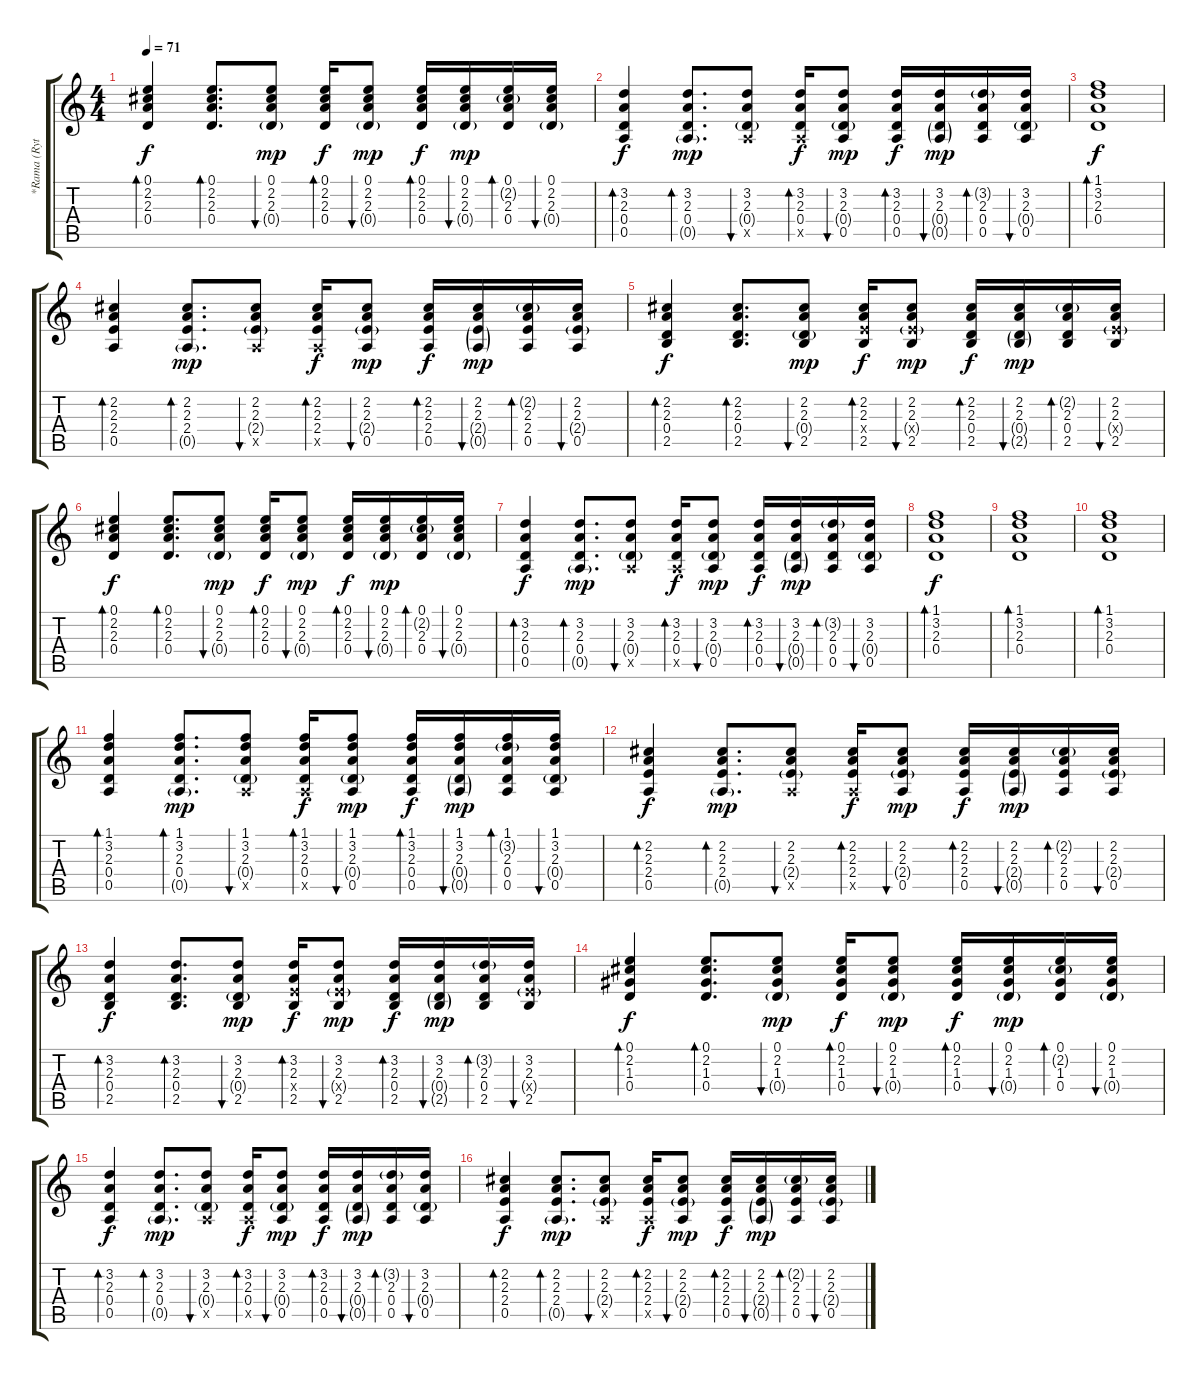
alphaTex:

\track ("*Rama (Rythm Guitar)" "*Rama (Ryt") {instrument electricguitarclean}
\staff {score tabs}
\tuning (E4 B3 G3 D3 A2 E2) {hide}
\ts (4 4)
\tempo 71
\clef g2
\ks c
(0.1 2.2 2.3 0.4).4{bd 60 dy f} (0.1 2.2 2.3 0.4).8{d bd 60} (0.1 2.2 2.3 0.4{g}).8{bu 60 dy mp} (0.1 2.2 2.3 0.4).16{bd 60 dy f} (0.1 2.2 2.3 0.4{g}).8{bu 60 dy mp} (0.1 2.2 2.3 0.4).16{bd 60 dy f} (0.1 2.2 2.3 0.4{g}).16{bu 60 dy mp} (0.1 2.2{g} 2.3 0.4).16{bd 60} (0.1 2.2 2.3 0.4{g}).16{bu 60} |
(3.2 2.3 0.4 0.5).4{bd 60 dy f} (3.2 2.3 0.4 0.5{g}).8{d bd 60 dy mp} (3.2 2.3 0.4{g} 0.5{x}).8{bu 60} (3.2 2.3 0.4 0.5{x}).16{bd 60 dy f} (3.2 2.3 0.4{g} 0.5).8{bu 60 dy mp} (3.2 2.3 0.4 0.5).16{bd 60 dy f} (3.2 2.3 0.4{g} 0.5{g}).16{bu 60 dy mp} (3.2{g} 2.3 0.4 0.5).16{bd 60} (3.2 2.3 0.4{g} 0.5).16{bu 60} |
(1.1 3.2 2.3 0.4).1{bd 120 dy f} |
(2.2 2.3 2.4 0.5).4{bd 60} (2.2 2.3 2.4 0.5{g}).8{d bd 60 dy mp} (2.2 2.3 2.4{g} 0.5{x}).8{bu 60} (2.2 2.3 2.4 0.5{x}).16{bd 60 dy f} (2.2 2.3 2.4{g} 0.5).8{bu 60 dy mp} (2.2 2.3 2.4 0.5).16{bd 60 dy f} (2.2 2.3 2.4{g} 0.5{g}).16{bu 60 dy mp} (2.2{g} 2.3 2.4 0.5).16{bd 60} (2.2 2.3 2.4{g} 0.5).16{bu 60} |
(2.2 2.3 0.4 2.5).4{bd 60 dy f} (2.2 2.3 0.4 2.5).8{d bd 60} (2.2 2.3 0.4{g} 2.5).8{bu 60 dy mp} (2.2 2.3 2.4{x} 2.5).16{bd 60 dy f} (2.2 2.3 2.4{g x} 2.5).8{bu 60 dy mp} (2.2 2.3 0.4 2.5).16{bd 60 dy f} (2.2 2.3 0.4{g} 2.5{g}).16{bu 60 dy mp} (2.2{g} 2.3 0.4 2.5).16{bd 60} (2.2 2.3 2.4{g x} 2.5).16{bu 60} |
(0.1 2.2 2.3 0.4).4{bd 60 dy f} (0.1 2.2 2.3 0.4).8{d bd 60} (0.1 2.2 2.3 0.4{g}).8{bu 60 dy mp} (0.1 2.2 2.3 0.4).16{bd 60 dy f} (0.1 2.2 2.3 0.4{g}).8{bu 60 dy mp} (0.1 2.2 2.3 0.4).16{bd 60 dy f} (0.1 2.2 2.3 0.4{g}).16{bu 60 dy mp} (0.1 2.2{g} 2.3 0.4).16{bd 60} (0.1 2.2 2.3 0.4{g}).16{bu 60} |
(3.2 2.3 0.4 0.5).4{bd 60 dy f} (3.2 2.3 0.4 0.5{g}).8{d bd 60 dy mp} (3.2 2.3 0.4{g} 0.5{x}).8{bu 60} (3.2 2.3 0.4 0.5{x}).16{bd 60 dy f} (3.2 2.3 0.4{g} 0.5).8{bu 60 dy mp} (3.2 2.3 0.4 0.5).16{bd 60 dy f} (3.2 2.3 0.4{g} 0.5{g}).16{bu 60 dy mp} (3.2{g} 2.3 0.4 0.5).16{bd 60} (3.2 2.3 0.4{g} 0.5).16{bu 60} |
(1.1 3.2 2.3 0.4).1{bd 120 dy f} |
(1.1 3.2 2.3 0.4).1{bd 120} |
(1.1 3.2 2.3 0.4).1{bd 120} |
(1.1 3.2 2.3 0.4 0.5).4{bd 60} (1.1 3.2 2.3 0.4 0.5{g}).8{d bd 60 dy mp} (1.1 3.2 2.3 0.4{g} 0.5{x}).8{bu 60} (1.1 3.2 2.3 0.4 0.5{x}).16{bd 60 dy f} (1.1 3.2 2.3 0.4{g} 0.5).8{bu 60 dy mp} (1.1 3.2 2.3 0.4 0.5).16{bd 60 dy f} (1.1 3.2 2.3 0.4{g} 0.5{g}).16{bu 60 dy mp} (1.1 3.2{g} 2.3 0.4 0.5).16{bd 60} (1.1 3.2 2.3 0.4{g} 0.5).16{bu 60} |
(2.2 2.3 2.4 0.5).4{bd 60 dy f} (2.2 2.3 2.4 0.5{g}).8{d bd 60 dy mp} (2.2 2.3 2.4{g} 0.5{x}).8{bu 60} (2.2 2.3 2.4 0.5{x}).16{bd 60 dy f} (2.2 2.3 2.4{g} 0.5).8{bu 60 dy mp} (2.2 2.3 2.4 0.5).16{bd 60 dy f} (2.2 2.3 2.4{g} 0.5{g}).16{bu 60 dy mp} (2.2{g} 2.3 2.4 0.5).16{bd 60} (2.2 2.3 2.4{g} 0.5).16{bu 60} |
(3.2 2.3 0.4 2.5).4{bd 60 dy f} (3.2 2.3 0.4 2.5).8{d bd 60} (3.2 2.3 0.4{g} 2.5).8{bu 60 dy mp} (3.2 2.3 2.4{x} 2.5).16{bd 60 dy f} (3.2 2.3 2.4{g x} 2.5).8{bu 60 dy mp} (3.2 2.3 0.4 2.5).16{bd 60 dy f} (3.2 2.3 0.4{g} 2.5{g}).16{bu 60 dy mp} (3.2{g} 2.3 0.4 2.5).16{bd 60} (3.2 2.3 2.4{g x} 2.5).16{bu 60} |
(0.1 2.2 1.3 0.4).4{bd 60 dy f} (0.1 2.2 1.3 0.4).8{d bd 60} (0.1 2.2 1.3 0.4{g}).8{bu 60 dy mp} (0.1 2.2 1.3 0.4).16{bd 60 dy f} (0.1 2.2 1.3 0.4{g}).8{bu 60 dy mp} (0.1 2.2 1.3 0.4).16{bd 60 dy f} (0.1 2.2 1.3 0.4{g}).16{bu 60 dy mp} (0.1 2.2{g} 1.3 0.4).16{bd 60} (0.1 2.2 1.3 0.4{g}).16{bu 60} |
(3.2 2.3 0.4 0.5).4{bd 60 dy f} (3.2 2.3 0.4 0.5{g}).8{d bd 60 dy mp} (3.2 2.3 0.4{g} 0.5{x}).8{bu 60} (3.2 2.3 0.4 0.5{x}).16{bd 60 dy f} (3.2 2.3 0.4{g} 0.5).8{bu 60 dy mp} (3.2 2.3 0.4 0.5).16{bd 60 dy f} (3.2 2.3 0.4{g} 0.5{g}).16{bu 60 dy mp} (3.2{g} 2.3 0.4 0.5).16{bd 60} (3.2 2.3 0.4{g} 0.5).16{bu 60} |
(2.2 2.3 2.4 0.5).4{bd 60 dy f} (2.2 2.3 2.4 0.5{g}).8{d bd 60 dy mp} (2.2 2.3 2.4{g} 0.5{x}).8{bu 60} (2.2 2.3 2.4 0.5{x}).16{bd 60 dy f} (2.2 2.3 2.4{g} 0.5).8{bu 60 dy mp} (2.2 2.3 2.4 0.5).16{bd 60 dy f} (2.2 2.3 2.4{g} 0.5{g}).16{bu 60 dy mp} (2.2{g} 2.3 2.4 0.5).16{bd 60} (2.2 2.3 2.4{g} 0.5).16{bu 60}
